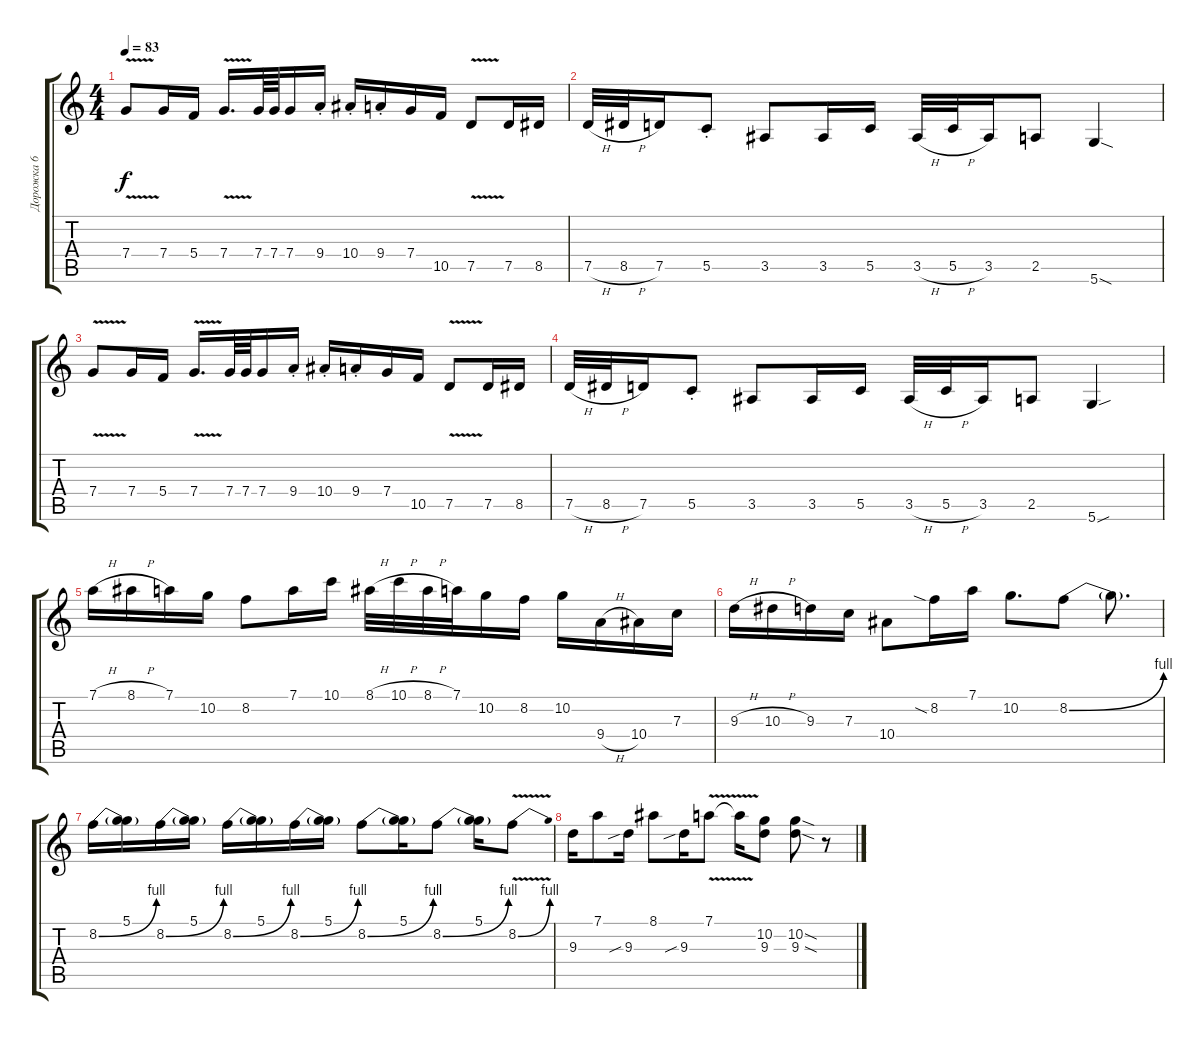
\track ("Дорожка 6" "Дорожка 6") {instrument distortionguitar}
\staff {score tabs}
\tuning (D4 A3 F3 C3 G2 D2) {hide}
\ts (4 4)
\tempo 83
\clef g2
\ks c
7.4{v}.8{dy f} 7.4.16 5.4.16 7.4{v}.16{d} 7.4.64 7.4.64 7.4.16 9.4{st}.16 10.4{st}.16 9.4{st}.16 7.4.16 10.5.16 7.5{v}.8 7.5.16 8.5.16 |
7.5{h}.32 8.5{h}.32 7.5.16 5.5{st}.8 3.5.8 3.5.16 5.5.16 3.5{h}.32 5.5{h}.32 3.5.16 2.5.8 5.6{sod}.4 |
7.4{v}.8 7.4.16 5.4.16 7.4{v}.16{d} 7.4.64 7.4.64 7.4.16 9.4{st}.16 10.4{st}.16 9.4{st}.16 7.4.16 10.5.16 7.5{v}.8 7.5.16 8.5.16 |
7.5{h}.32 8.5{h}.32 7.5.16 5.5{st}.8 3.5.8 3.5.16 5.5.16 3.5{h}.32 5.5{h}.32 3.5.16 2.5.8 5.6{sou}.4 |
7.1{h}.16 8.1{h}.16 7.1.16 10.2.16 8.2.8 7.1.16 10.1.16 8.1{h}.32 10.1{h}.32 8.1{h}.32 7.1.32 10.2.16 8.2.16 10.2.16 9.4{h}.16 10.4.16 7.3.16 |
9.3{h}.16 10.3{h}.16 9.3.16 7.3.16 10.4.8 8.2{sia}.16 7.1.16 10.2.8{d} 8.2{be (bend 0 0 60 4)}.8 8.2{t}.8{d} |
8.2{be (bend 0 0 60 4)}.16 (5.1 8.2{t}).16 8.2{be (bend 0 0 60 4)}.16 (5.1 8.2{t}).16 8.2{be (bend 0 0 60 4)}.16 (5.1 8.2{t}).16 8.2{be (bend 0 0 60 4)}.16 (5.1 8.2{t}).16 8.2{be (bend 0 0 60 4)}.8 (5.1 8.2{t}).16 8.2{be (bend 0 0 60 4)}.8 (5.1 8.2{t}).16 8.2{be (bend 0 0 60 4) v}.8 |
9.3.16 7.1.8 9.3{sib}.16 8.1.8 9.3{sib}.16 7.1{v}.8 7.1{t}.16 (10.2 9.3).8 (10.2{sod} 9.3{sod}).8 r.8
